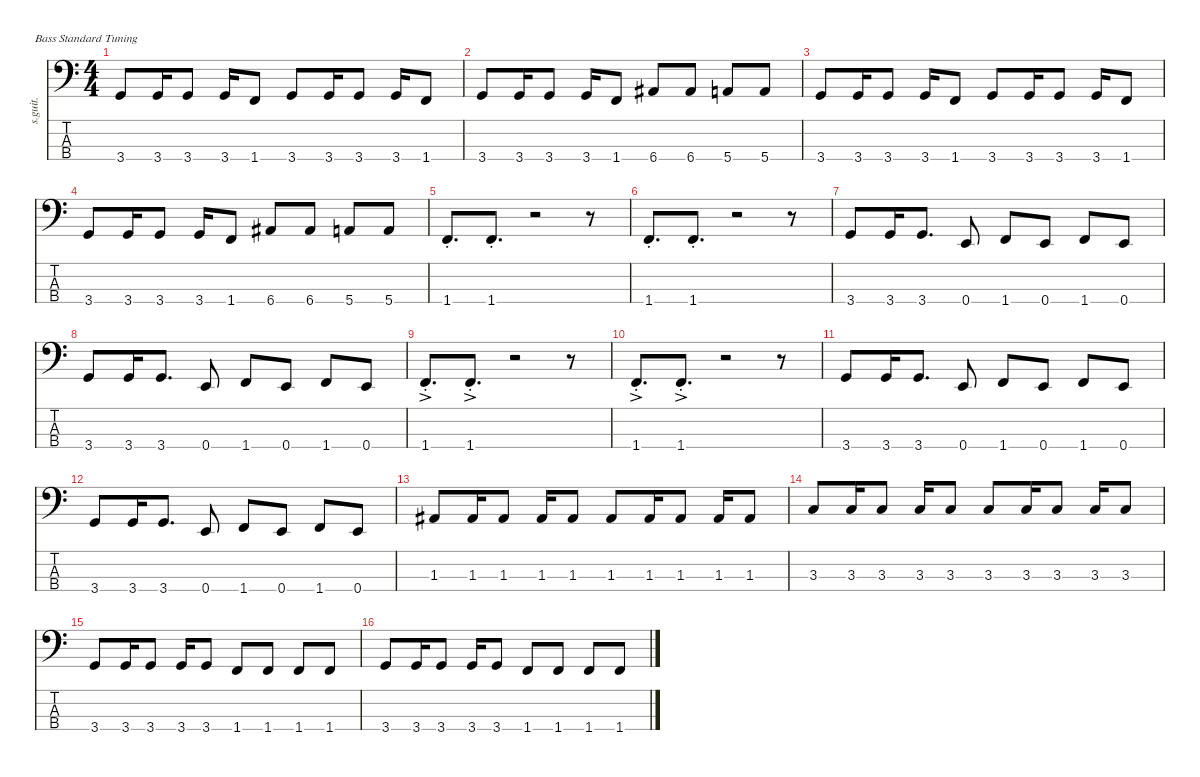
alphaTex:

\defaultSystemsLayout 4
\hideDynamics
\bracketExtendMode nobrackets
\track ("" "s.guit.") {instrument electricbasspick}
\staff {score tabs}
\tuning (G2 D2 A1 E1)
\ts (4 4)
\tempo (150 hide)
\clef f4
\ks c
3.4.8{dy f} 3.4.16 3.4.8 3.4.16 1.4.8 3.4.8 3.4.16 3.4.8 3.4.16 1.4.8 |
3.4.8 3.4.16 3.4.8 3.4.16 1.4.8 6.4{acc #}.8 6.4{acc #}.8 5.4.8 5.4.8 |
3.4.8 3.4.16 3.4.8 3.4.16 1.4.8 3.4.8 3.4.16 3.4.8 3.4.16 1.4.8 |
3.4.8 3.4.16 3.4.8 3.4.16 1.4.8 6.4{acc #}.8 6.4{acc #}.8 5.4.8 5.4.8 |
1.4{st}.8{d} 1.4{st}.8{d} r.2 r.8 |
1.4{st}.8{d} 1.4{st}.8{d} r.2 r.8 |
3.4.8 3.4.16 3.4.8{d} 0.4.8 1.4.8 0.4.8 1.4.8 0.4.8 |
3.4.8 3.4.16 3.4.8{d} 0.4.8 1.4.8 0.4.8 1.4.8 0.4.8 |
1.4{ac st}.8{d} 1.4{ac st}.8{d} r.2 r.8 |
1.4{ac st}.8{d} 1.4{ac st}.8{d} r.2 r.8 |
3.4.8 3.4.16 3.4.8{d} 0.4.8 1.4.8 0.4.8 1.4.8 0.4.8 |
3.4.8 3.4.16 3.4.8{d} 0.4.8 1.4.8 0.4.8 1.4.8 0.4.8 |
1.3{acc #}.8 1.3{acc #}.16 1.3{acc #}.8 1.3{acc #}.16 1.3{acc #}.8 1.3{acc #}.8 1.3{acc #}.16 1.3{acc #}.8 1.3{acc #}.16 1.3{acc #}.8 |
3.3.8 3.3.16 3.3.8 3.3.16 3.3.8 3.3.8 3.3.16 3.3.8 3.3.16 3.3.8 |
3.4.8 3.4.16 3.4.8 3.4.16 3.4.8 1.4.8 1.4.8 1.4.8 1.4.8 |
3.4.8 3.4.16 3.4.8 3.4.16 3.4.8 1.4.8 1.4.8 1.4.8 1.4.8
